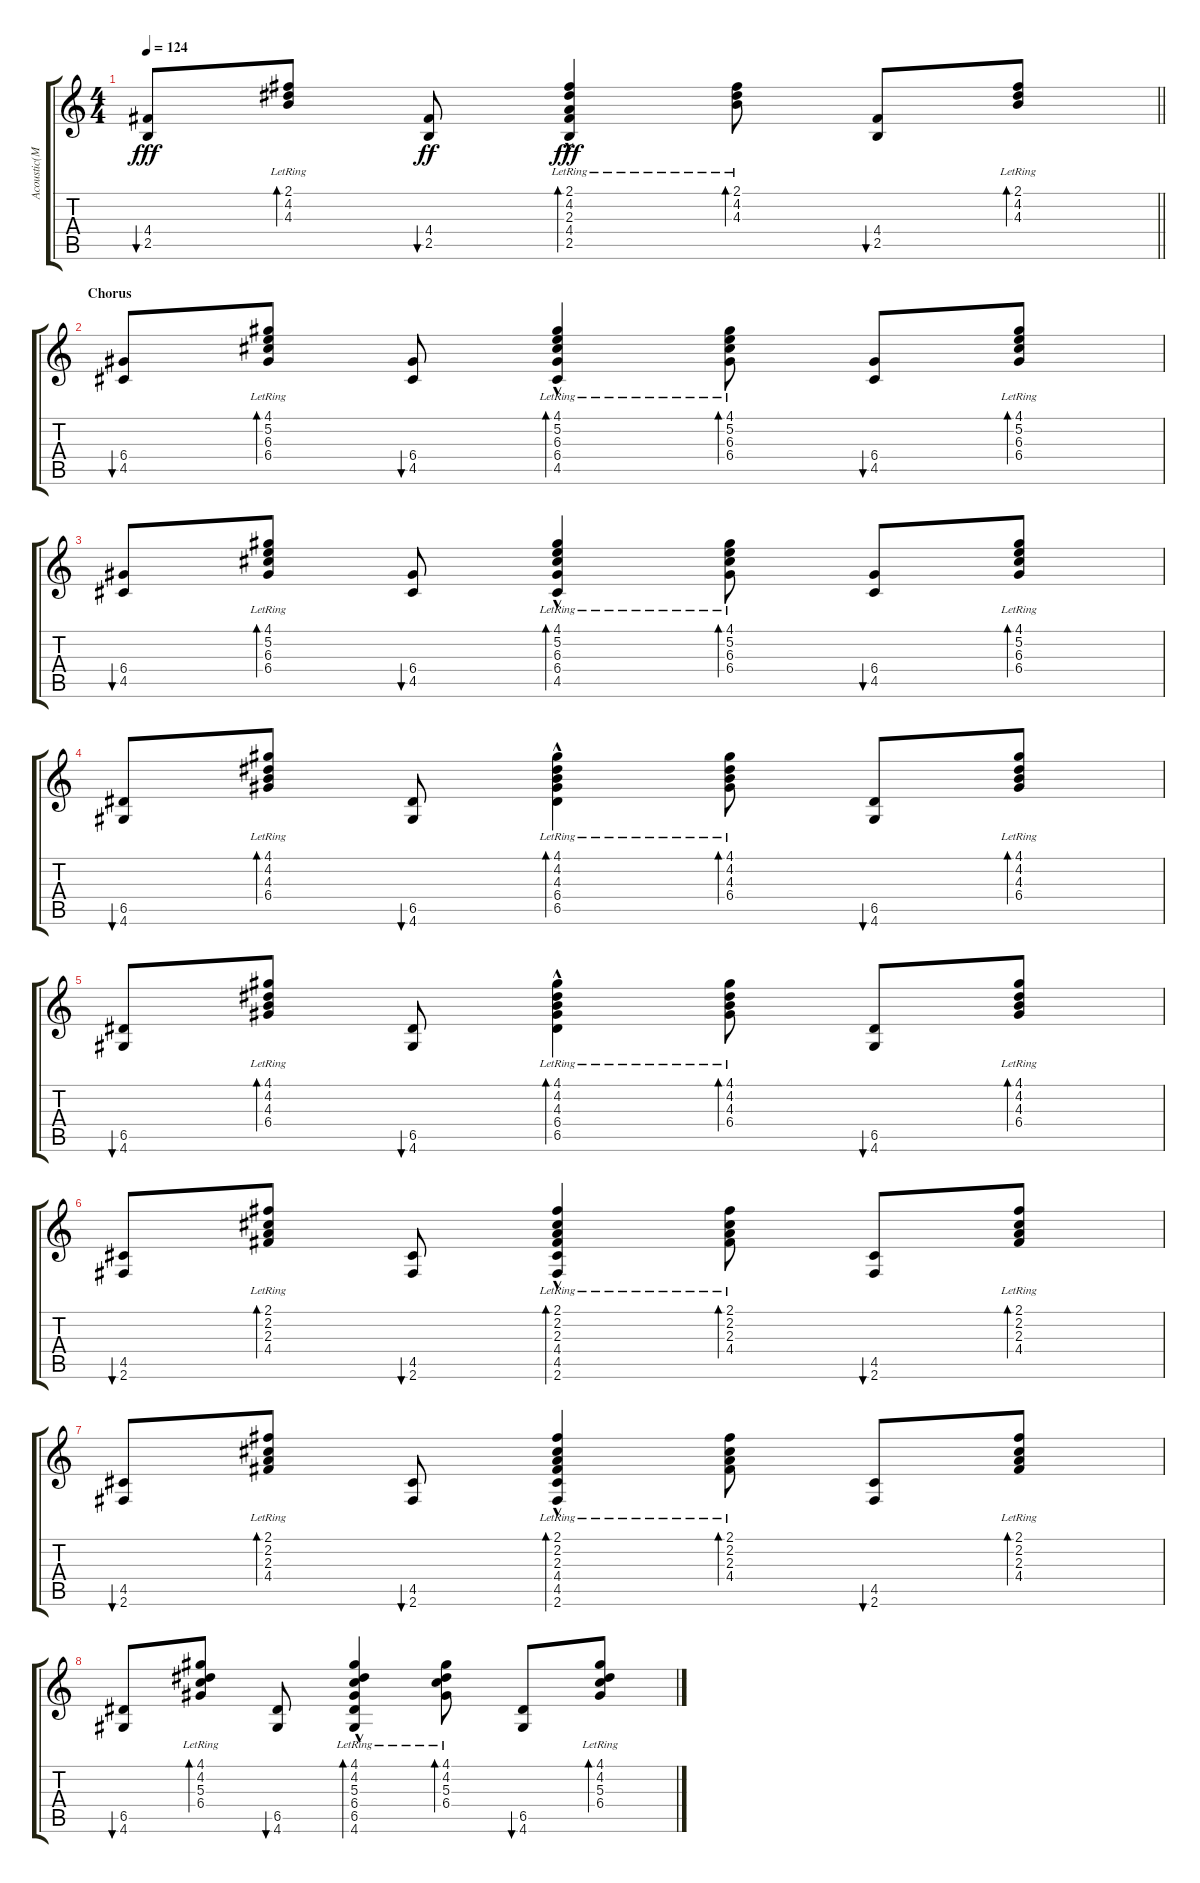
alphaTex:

\track ("Acoustic(Mhala)" "Acoustic(M") {instrument acousticguitarsteel}
\staff {score tabs}
\tuning (E4 B3 G3 D3 A2 E2) {hide}
\ts (4 4)
\tempo 124
\clef g2
\barLineRight lightlight
\ks c
(4.4 2.5).8{bu 30 dy fff} (2.1 4.2 4.3{lr}).8{bd 30} (4.4 2.5).8{bu 30 dy ff} (2.1 4.2 2.3{lr} 4.4 2.5{hac}).4{bd 30 dy fff} (2.1 4.2 4.3{lr}).8{bd 30} (4.4 2.5).8{bu 30} (2.1 4.2 4.3{lr}).8{bd 30} |
\section ("" "Chorus")
(6.4 4.5).8{bu 30} (4.1 5.2 6.3{lr} 6.4).8{bd 30} (6.4 4.5).8{bu 30} (4.1 5.2 6.3{hac lr} 6.4 4.5{hac}).4{bd 30} (4.1 5.2 6.3{lr} 6.4).8{bd 30} (6.4 4.5).8{bu 30} (4.1 5.2 6.3{lr} 6.4).8{bd 30} |
(6.4 4.5).8{bu 30} (4.1 5.2 6.3{lr} 6.4).8{bd 30} (6.4 4.5).8{bu 30} (4.1 5.2 6.3{hac lr} 6.4 4.5).4{bd 30} (4.1 5.2 6.3{lr} 6.4).8{bd 30} (6.4 4.5).8{bu 30} (4.1 5.2 6.3{lr} 6.4).8{bd 30} |
(6.5 4.6).8{bu 30} (4.1 4.2 4.3 6.4{lr}).8{bd 30} (6.5 4.6).8{bu 30} (4.1 4.2 4.3 6.4{lr} 6.5{hac}).4{bd 30} (4.1 4.2 4.3 6.4{lr}).8{bd 30} (6.5 4.6).8{bu 30} (4.1 4.2 4.3 6.4{lr}).8{bd 30} |
(6.5 4.6).8{bu 30} (4.1 4.2 4.3 6.4{lr}).8{bd 30} (6.5 4.6).8{bu 30} (4.1 4.2 4.3 6.4{lr} 6.5{hac}).4{bd 30} (4.1 4.2 4.3 6.4{lr}).8{bd 30} (6.5 4.6).8{bu 30} (4.1 4.2 4.3 6.4{lr}).8{bd 30} |
(4.5 2.6).8{bu 30} (2.1 2.2 2.3 4.4{lr}).8{bd 30} (4.5 2.6).8{bu 30} (2.1 2.2 2.3 4.4{lr} 4.5 2.6{hac}).4{bd 30} (2.1 2.2 2.3 4.4{lr}).8{bd 30} (4.5 2.6).8{bu 30} (2.1 2.2 2.3 4.4{lr}).8{bd 30} |
(4.5 2.6).8{bu 30} (2.1 2.2 2.3 4.4{lr}).8{bd 30} (4.5 2.6).8{bu 30} (2.1 2.2 2.3 4.4{lr} 4.5 2.6{hac}).4{bd 30} (2.1 2.2 2.3 4.4{lr}).8{bd 30} (4.5 2.6).8{bu 30} (2.1 2.2 2.3 4.4{lr}).8{bd 30} |
(6.5 4.6).8{bu 30} (4.1 4.2 5.3 6.4{lr}).8{bd 30} (6.5 4.6).8{bu 30} (4.1 4.2 5.3 6.4{lr} 6.5 4.6{hac}).4{bd 30} (4.1 4.2 5.3 6.4{lr}).8{bd 30} (6.5 4.6).8{bu 30} (4.1 4.2 5.3 6.4{lr}).8{bd 30}
